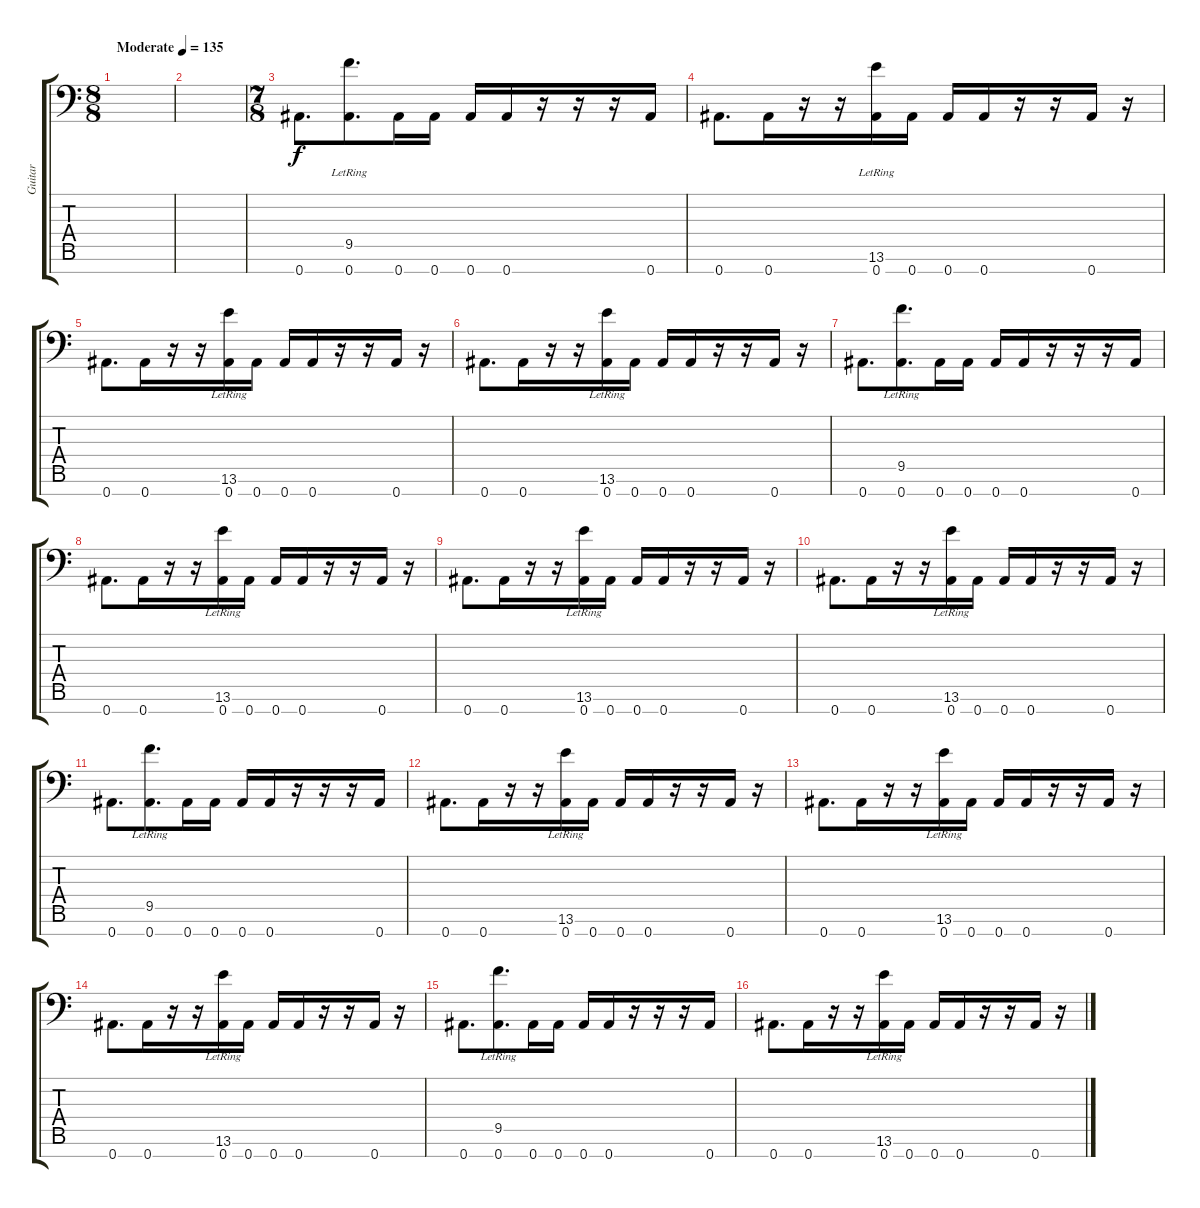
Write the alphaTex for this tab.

\track ("Guitar" "Guitar") {instrument overdrivenguitar}
\staff {score tabs}
\tuning (Eb4 Bb3 Gb3 Db3 Ab2 Eb2 Bb1) {hide}
\ts (8 8)
\tempo (135 "Moderate")
\clef f4
\ks c
|
|
\ts (7 8)
0.7.8{d} (9.5{lr} 0.7).8{d} 0.7.16 0.7.16 0.7.16 0.7.16 r.16 r.16 r.16 0.7.16 |
0.7.8{d} 0.7.16 r.16 r.16 (13.6{lr} 0.7).16 0.7.16 0.7.16 0.7.16 r.16 r.16 0.7.16 r.16 |
0.7.8{d} 0.7.16 r.16 r.16 (13.6{lr} 0.7).16 0.7.16 0.7.16 0.7.16 r.16 r.16 0.7.16 r.16 |
0.7.8{d} 0.7.16 r.16 r.16 (13.6{lr} 0.7).16 0.7.16 0.7.16 0.7.16 r.16 r.16 0.7.16 r.16 |
0.7.8{d} (9.5{lr} 0.7).8{d} 0.7.16 0.7.16 0.7.16 0.7.16 r.16 r.16 r.16 0.7.16 |
0.7.8{d} 0.7.16 r.16 r.16 (13.6{lr} 0.7).16 0.7.16 0.7.16 0.7.16 r.16 r.16 0.7.16 r.16 |
0.7.8{d} 0.7.16 r.16 r.16 (13.6{lr} 0.7).16 0.7.16 0.7.16 0.7.16 r.16 r.16 0.7.16 r.16 |
0.7.8{d} 0.7.16 r.16 r.16 (13.6{lr} 0.7).16 0.7.16 0.7.16 0.7.16 r.16 r.16 0.7.16 r.16 |
0.7.8{d} (9.5{lr} 0.7).8{d} 0.7.16 0.7.16 0.7.16 0.7.16 r.16 r.16 r.16 0.7.16 |
0.7.8{d} 0.7.16 r.16 r.16 (13.6{lr} 0.7).16 0.7.16 0.7.16 0.7.16 r.16 r.16 0.7.16 r.16 |
0.7.8{d} 0.7.16 r.16 r.16 (13.6{lr} 0.7).16 0.7.16 0.7.16 0.7.16 r.16 r.16 0.7.16 r.16 |
0.7.8{d} 0.7.16 r.16 r.16 (13.6{lr} 0.7).16 0.7.16 0.7.16 0.7.16 r.16 r.16 0.7.16 r.16 |
0.7.8{d} (9.5{lr} 0.7).8{d} 0.7.16 0.7.16 0.7.16 0.7.16 r.16 r.16 r.16 0.7.16 |
0.7.8{d} 0.7.16 r.16 r.16 (13.6{lr} 0.7).16 0.7.16 0.7.16 0.7.16 r.16 r.16 0.7.16 r.16
